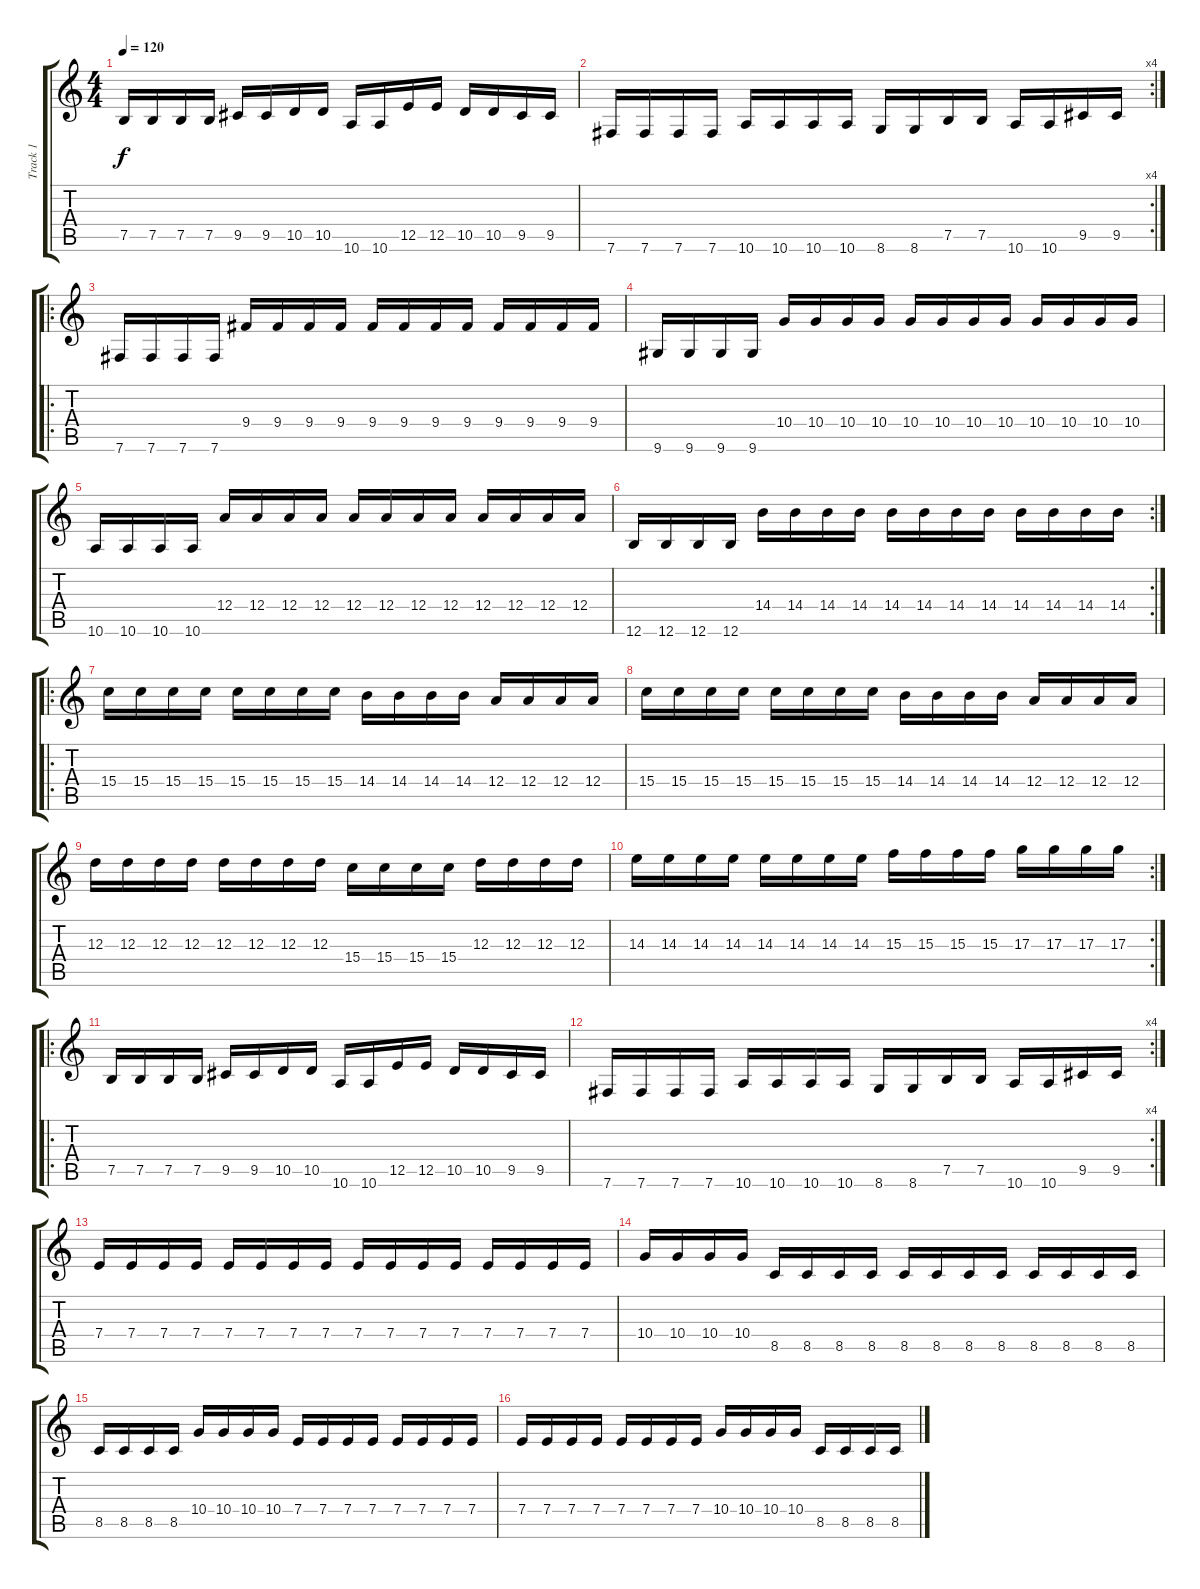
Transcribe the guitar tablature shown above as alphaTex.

\track ("Track 1" "Track 1") {instrument distortionguitar}
\staff {score tabs}
\tuning (B3 Gb3 D3 A2 E2 B1) {hide}
\ts (4 4)
\tempo 120
\clef g2
\ks c
7.5.16{dy f instrument distortionguitar} 7.5.16 7.5.16 7.5.16 9.5.16 9.5.16 10.5.16 10.5.16 10.6.16 10.6.16 12.5.16 12.5.16 10.5.16 10.5.16 9.5.16 9.5.16 |
\rc 4
7.6.16 7.6.16 7.6.16 7.6.16 10.6.16 10.6.16 10.6.16 10.6.16 8.6.16 8.6.16 7.5.16 7.5.16 10.6.16 10.6.16 9.5.16 9.5.16 |
\ro
7.6.16 7.6.16 7.6.16 7.6.16 9.4.16 9.4.16 9.4.16 9.4.16 9.4.16 9.4.16 9.4.16 9.4.16 9.4.16 9.4.16 9.4.16 9.4.16 |
9.6.16 9.6.16 9.6.16 9.6.16 10.4.16 10.4.16 10.4.16 10.4.16 10.4.16 10.4.16 10.4.16 10.4.16 10.4.16 10.4.16 10.4.16 10.4.16 |
10.6.16 10.6.16 10.6.16 10.6.16 12.4.16 12.4.16 12.4.16 12.4.16 12.4.16 12.4.16 12.4.16 12.4.16 12.4.16 12.4.16 12.4.16 12.4.16 |
\rc 2
12.6.16 12.6.16 12.6.16 12.6.16 14.4.16 14.4.16 14.4.16 14.4.16 14.4.16 14.4.16 14.4.16 14.4.16 14.4.16 14.4.16 14.4.16 14.4.16 |
\ro
15.4.16 15.4.16 15.4.16 15.4.16 15.4.16 15.4.16 15.4.16 15.4.16 14.4.16 14.4.16 14.4.16 14.4.16 12.4.16 12.4.16 12.4.16 12.4.16 |
15.4.16 15.4.16 15.4.16 15.4.16 15.4.16 15.4.16 15.4.16 15.4.16 14.4.16 14.4.16 14.4.16 14.4.16 12.4.16 12.4.16 12.4.16 12.4.16 |
12.3.16 12.3.16 12.3.16 12.3.16 12.3.16 12.3.16 12.3.16 12.3.16 15.4.16 15.4.16 15.4.16 15.4.16 12.3.16 12.3.16 12.3.16 12.3.16 |
\rc 2
14.3.16 14.3.16 14.3.16 14.3.16 14.3.16 14.3.16 14.3.16 14.3.16 15.3.16 15.3.16 15.3.16 15.3.16 17.3.16 17.3.16 17.3.16 17.3.16 |
\ro
7.5.16 7.5.16 7.5.16 7.5.16 9.5.16 9.5.16 10.5.16 10.5.16 10.6.16 10.6.16 12.5.16 12.5.16 10.5.16 10.5.16 9.5.16 9.5.16 |
\rc 4
7.6.16 7.6.16 7.6.16 7.6.16 10.6.16 10.6.16 10.6.16 10.6.16 8.6.16 8.6.16 7.5.16 7.5.16 10.6.16 10.6.16 9.5.16 9.5.16 |
7.4.16 7.4.16 7.4.16 7.4.16 7.4.16 7.4.16 7.4.16 7.4.16 7.4.16 7.4.16 7.4.16 7.4.16 7.4.16 7.4.16 7.4.16 7.4.16 |
10.4.16 10.4.16 10.4.16 10.4.16 8.5.16 8.5.16 8.5.16 8.5.16 8.5.16 8.5.16 8.5.16 8.5.16 8.5.16 8.5.16 8.5.16 8.5.16 |
8.5.16 8.5.16 8.5.16 8.5.16 10.4.16 10.4.16 10.4.16 10.4.16 7.4.16 7.4.16 7.4.16 7.4.16 7.4.16 7.4.16 7.4.16 7.4.16 |
7.4.16 7.4.16 7.4.16 7.4.16 7.4.16 7.4.16 7.4.16 7.4.16 10.4.16 10.4.16 10.4.16 10.4.16 8.5.16 8.5.16 8.5.16 8.5.16
